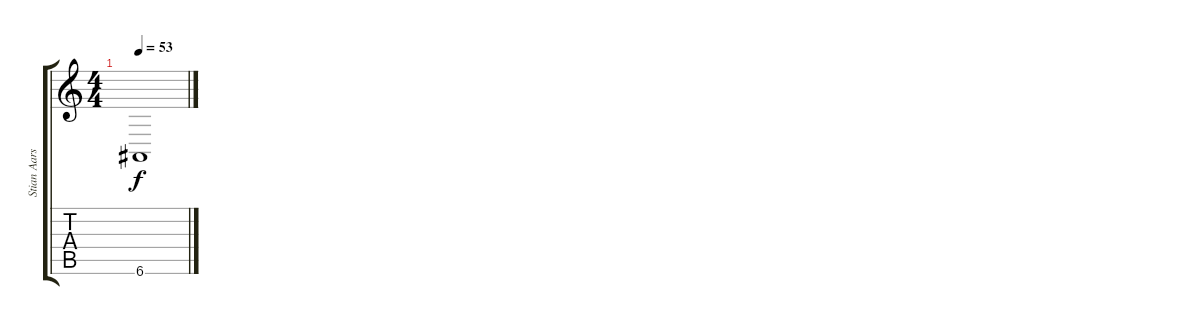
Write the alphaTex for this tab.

\track ("Stian Aarstad" "Stian Aars") {instrument acousticgrandpiano}
\staff {score tabs}
\tuning (E4 B3 G3 D3 A2 E2) {hide}
\ts (4 4)
\tempo 53
\clef g2
\ks c
6.6.1{dy f}
